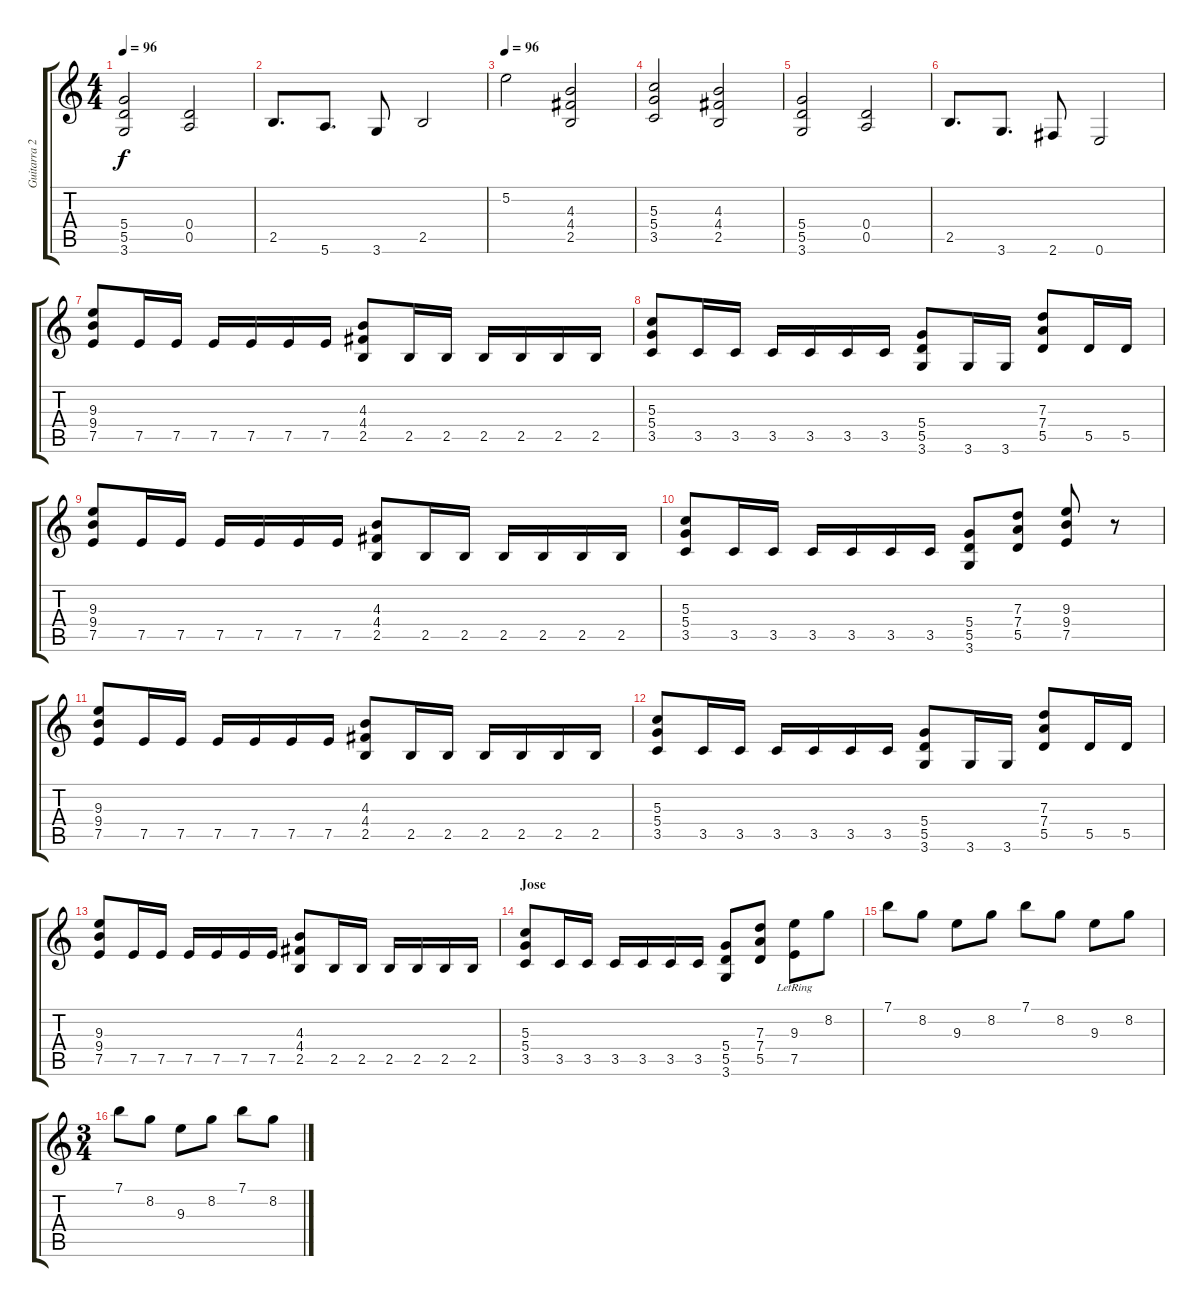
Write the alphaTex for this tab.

\track ("Guitarra 2" "Guitarra 2") {instrument overdrivenguitar}
\staff {score tabs}
\tuning (E4 B3 G3 D3 A2 E2) {hide}
\ts (4 4)
\tempo 96
\clef g2
\ks c
(5.4 5.5 3.6).2{dy f} (0.4 0.5).2 |
2.5.8{d} 5.6.8{d} 3.6.8 2.5.2 |
\tempo 96
5.2.2 (4.3 4.4 2.5).2 |
(5.3 5.4 3.5).2 (4.3 4.4 2.5).2 |
(5.4 5.5 3.6).2 (0.4 0.5).2 |
2.5.8{d} 3.6.8{d} 2.6.8 0.6.2 |
(9.3 9.4 7.5).8{volume 10} 7.5.16 7.5.16 7.5.16 7.5.16 7.5.16 7.5.16 (4.3 4.4 2.5).8 2.5.16 2.5.16 2.5.16 2.5.16 2.5.16 2.5.16 |
(5.3 5.4 3.5).8 3.5.16 3.5.16 3.5.16 3.5.16 3.5.16 3.5.16 (5.4 5.5 3.6).8 3.6.16 3.6.16 (7.3 7.4 5.5).8 5.5.16 5.5.16 |
(9.3 9.4 7.5).8{volume 10} 7.5.16 7.5.16 7.5.16 7.5.16 7.5.16 7.5.16 (4.3 4.4 2.5).8 2.5.16 2.5.16 2.5.16 2.5.16 2.5.16 2.5.16 |
(5.3 5.4 3.5).8 3.5.16 3.5.16 3.5.16 3.5.16 3.5.16 3.5.16 (5.4 5.5 3.6).8 (7.3 7.4 5.5).8 (9.3 9.4 7.5).8 r.8 |
(9.3 9.4 7.5).8{volume 10} 7.5.16 7.5.16 7.5.16 7.5.16 7.5.16 7.5.16 (4.3 4.4 2.5).8 2.5.16 2.5.16 2.5.16 2.5.16 2.5.16 2.5.16 |
(5.3 5.4 3.5).8 3.5.16 3.5.16 3.5.16 3.5.16 3.5.16 3.5.16 (5.4 5.5 3.6).8 3.6.16 3.6.16 (7.3 7.4 5.5).8 5.5.16 5.5.16 |
(9.3 9.4 7.5).8{volume 10} 7.5.16 7.5.16 7.5.16 7.5.16 7.5.16 7.5.16 (4.3 4.4 2.5).8 2.5.16 2.5.16 2.5.16 2.5.16 2.5.16 2.5.16 |
\section ("" "Jose")
(5.3 5.4 3.5).8 3.5.16 3.5.16 3.5.16 3.5.16 3.5.16 3.5.16 (5.4 5.5 3.6).8 (7.3 7.4 5.5).8 (9.3 7.5{lr}).8{volume 11 instrument electricguitarjazz} 8.2.8 |
7.1.8 8.2.8 9.3.8 8.2.8 7.1.8 8.2.8 9.3.8 8.2.8 |
\ts (3 4)
7.1.8 8.2.8 9.3.8 8.2.8 7.1.8 8.2.8
